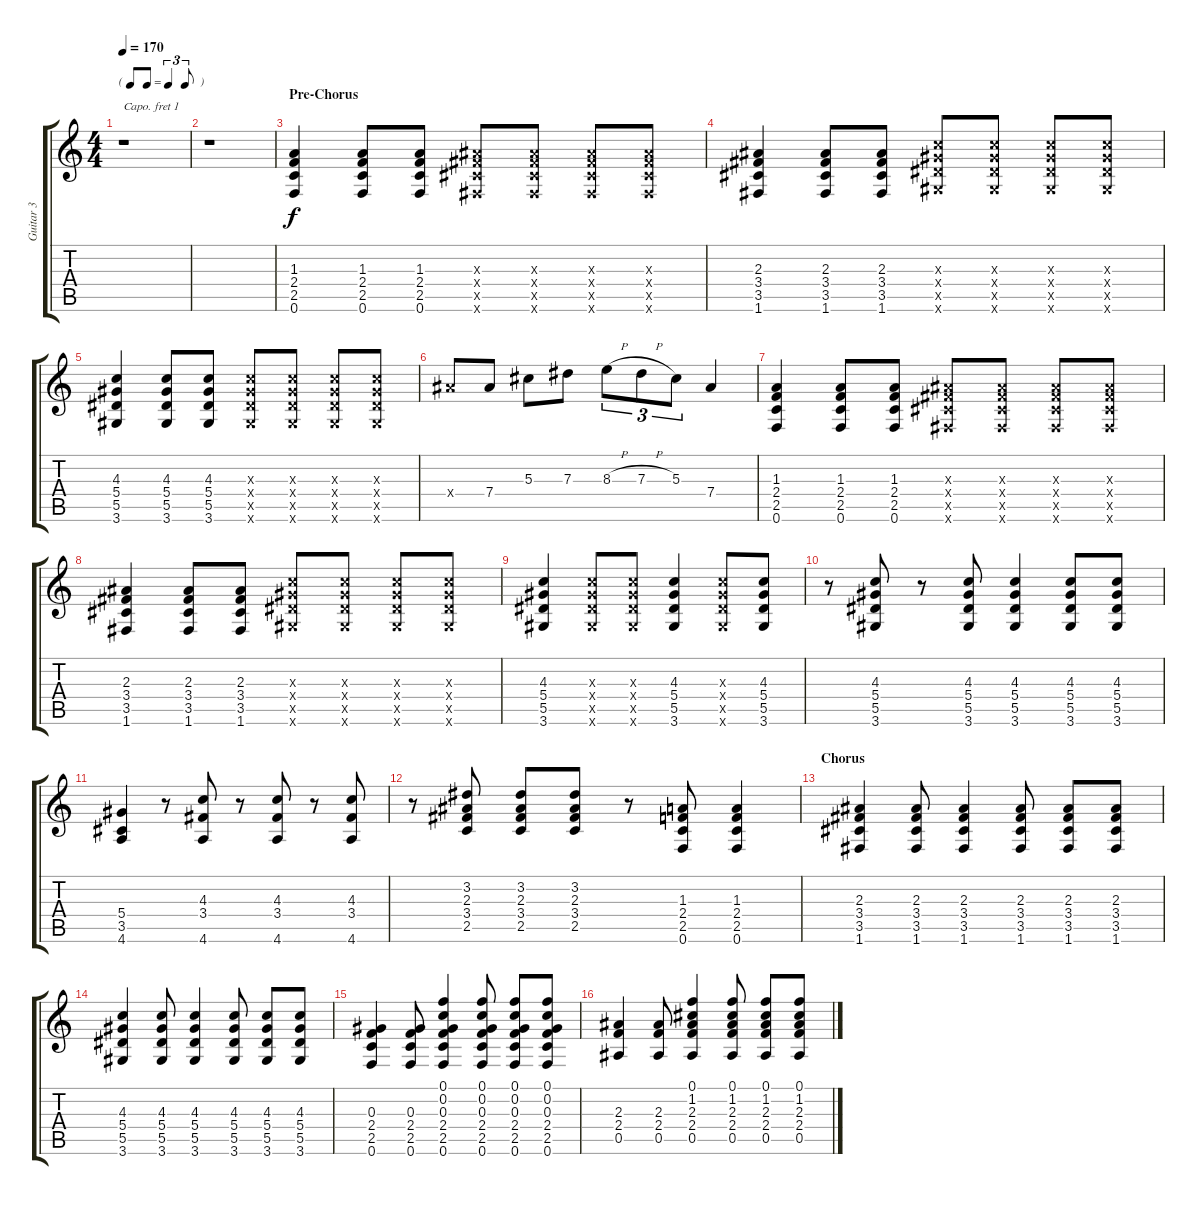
\track ("Guitar 3" "Guitar 3") {instrument distortionguitar}
\staff {score tabs}
\capo 1
\tuning (E4 B3 G3 D3 A2 E2) {hide}
\ts (4 4)
\tf triplet8th
\tempo 170
\clef g2
\ks c
r.1{dy f} |
r.1 |
\section ("" "Pre-Chorus")
(1.3 2.4 2.5 0.6).4 (1.3 2.4 2.5 0.6).8 (1.3 2.4 2.5 0.6).8 (2.3{x} 3.4{x} 3.5{x} 1.6{x}).8 (2.3{x} 3.4{x} 3.5{x} 1.6{x}).8 (2.3{x} 3.4{x} 3.5{x} 1.6{x}).8 (2.3{x} 3.4{x} 3.5{x} 1.6{x}).8 |
(2.3 3.4 3.5 1.6).4 (2.3 3.4 3.5 1.6).8 (2.3 3.4 3.5 1.6).8 (4.3{x} 5.4{x} 5.5{x} 3.6{x}).8 (4.3{x} 5.4{x} 5.5{x} 3.6{x}).8 (4.3{x} 5.4{x} 5.5{x} 3.6{x}).8 (4.3{x} 5.4{x} 5.5{x} 3.6{x}).8 |
(4.3 5.4 5.5 3.6).4 (4.3 5.4 5.5 3.6).8 (4.3 5.4 5.5 3.6).8 (4.3{x} 5.4{x} 5.5{x} 3.6{x}).8 (4.3{x} 5.4{x} 5.5{x} 3.6{x}).8 (4.3{x} 5.4{x} 5.5{x} 3.6{x}).8 (4.3{x} 5.4{x} 5.5{x} 3.6{x}).8 |
7.4{x}.8 7.4.8 5.3.8 7.3.8 8.3{h}.8{tu (3 2)} 7.3{h}.8{tu (3 2)} 5.3.8{tu (3 2)} 7.4.4 |
(1.3 2.4 2.5 0.6).4 (1.3 2.4 2.5 0.6).8 (1.3 2.4 2.5 0.6).8 (2.3{x} 3.4{x} 3.5{x} 1.6{x}).8 (2.3{x} 3.4{x} 3.5{x} 1.6{x}).8 (2.3{x} 3.4{x} 3.5{x} 1.6{x}).8 (2.3{x} 3.4{x} 3.5{x} 1.6{x}).8 |
(2.3 3.4 3.5 1.6).4 (2.3 3.4 3.5 1.6).8 (2.3 3.4 3.5 1.6).8 (4.3{x} 5.4{x} 5.5{x} 3.6{x}).8 (4.3{x} 5.4{x} 5.5{x} 3.6{x}).8 (4.3{x} 5.4{x} 5.5{x} 3.6{x}).8 (4.3{x} 5.4{x} 5.5{x} 3.6{x}).8 |
(4.3 5.4 5.5 3.6).4 (4.3{x} 5.4{x} 5.5{x} 3.6{x}).8 (4.3{x} 5.4{x} 5.5{x} 3.6{x}).8 (4.3 5.4 5.5 3.6).4 (4.3{x} 5.4{x} 5.5{x} 3.6{x}).8 (4.3 5.4 5.5 3.6).8 |
r.8 (4.3 5.4 5.5 3.6).8 r.8 (4.3 5.4 5.5 3.6).8 (4.3 5.4 5.5 3.6).4 (4.3 5.4 5.5 3.6).8 (4.3 5.4 5.5 3.6).8 |
(5.4 3.5 4.6).4 r.8 (4.3 3.4 4.6).8 r.8 (4.3 3.4 4.6).8 r.8 (4.3 3.4 4.6).8 |
r.8 (3.2 2.3 3.4 2.5).8 (3.2 2.3 3.4 2.5).8 (3.2 2.3 3.4 2.5).8 r.8 (1.3 2.4 2.5 0.6).8 (1.3 2.4 2.5 0.6).4 |
\section ("" "Chorus")
(2.3 3.4 3.5 1.6).4 (2.3 3.4 3.5 1.6).8 (2.3 3.4 3.5 1.6).4 (2.3 3.4 3.5 1.6).8 (2.3 3.4 3.5 1.6).8 (2.3 3.4 3.5 1.6).8 |
(4.3 5.4 5.5 3.6).4 (4.3 5.4 5.5 3.6).8 (4.3 5.4 5.5 3.6).4 (4.3 5.4 5.5 3.6).8 (4.3 5.4 5.5 3.6).8 (4.3 5.4 5.5 3.6).8 |
(0.3 2.4 2.5 0.6).4 (0.3 2.4 2.5 0.6).8 (0.1 0.2 0.3 2.4 2.5 0.6).4 (0.1 0.2 0.3 2.4 2.5 0.6).8 (0.1 0.2 0.3 2.4 2.5 0.6).8 (0.1 0.2 0.3 2.4 2.5 0.6).8 |
(2.3 2.4 0.5).4 (2.3 2.4 0.5).8 (0.1 1.2 2.3 2.4 0.5).4 (0.1 1.2 2.3 2.4 0.5).8 (0.1 1.2 2.3 2.4 0.5).8 (0.1 1.2 2.3 2.4 0.5).8
